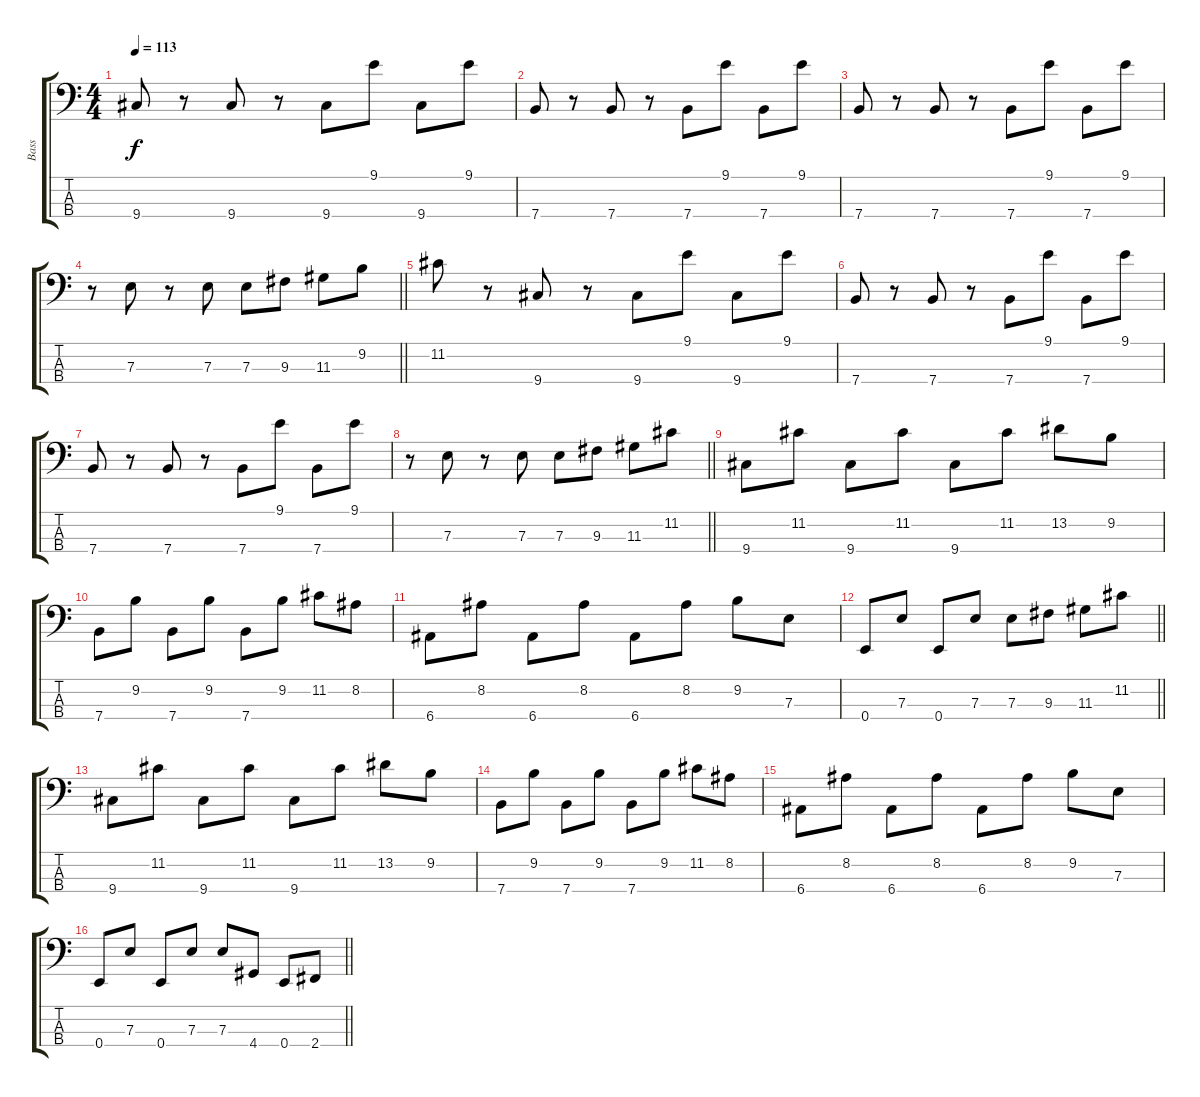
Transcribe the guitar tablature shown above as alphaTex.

\track ("Bass" "Bass") {instrument electricbassfinger}
\staff {score tabs}
\tuning (G2 D2 A1 E1) {hide}
\ts (4 4)
\section ("" "")
\tempo 113
\clef f4
\ks c
9.4.8{dy f} r.8 9.4.8 r.8 9.4.8 9.1.8 9.4.8 9.1.8 |
7.4.8 r.8 7.4.8 r.8 7.4.8 9.1.8 7.4.8 9.1.8 |
7.4.8 r.8 7.4.8 r.8 7.4.8 9.1.8 7.4.8 9.1.8 |
\barLineRight lightlight
r.8 7.3.8 r.8 7.3.8 7.3.8 9.3.8 11.3.8 9.2.8 |
\section ("" "")
11.2.8 r.8 9.4.8 r.8 9.4.8 9.1.8 9.4.8 9.1.8 |
7.4.8 r.8 7.4.8 r.8 7.4.8 9.1.8 7.4.8 9.1.8 |
7.4.8 r.8 7.4.8 r.8 7.4.8 9.1.8 7.4.8 9.1.8 |
\barLineRight lightlight
r.8 7.3.8 r.8 7.3.8 7.3.8 9.3.8 11.3.8 11.2.8 |
\section ("" "")
9.4.8 11.2.8 9.4.8 11.2.8 9.4.8 11.2.8 13.2.8 9.2.8 |
7.4.8 9.2.8 7.4.8 9.2.8 7.4.8 9.2.8 11.2.8 8.2.8 |
6.4.8 8.2.8 6.4.8 8.2.8 6.4.8 8.2.8 9.2.8 7.3.8 |
\barLineRight lightlight
0.4.8 7.3.8 0.4.8 7.3.8 7.3.8 9.3.8 11.3.8 11.2.8 |
\section ("" "")
9.4.8 11.2.8 9.4.8 11.2.8 9.4.8 11.2.8 13.2.8 9.2.8 |
7.4.8 9.2.8 7.4.8 9.2.8 7.4.8 9.2.8 11.2.8 8.2.8 |
6.4.8 8.2.8 6.4.8 8.2.8 6.4.8 8.2.8 9.2.8 7.3.8 |
\barLineRight lightlight
0.4.8 7.3.8 0.4.8 7.3.8 7.3.8 4.4.8 0.4.8 2.4.8
